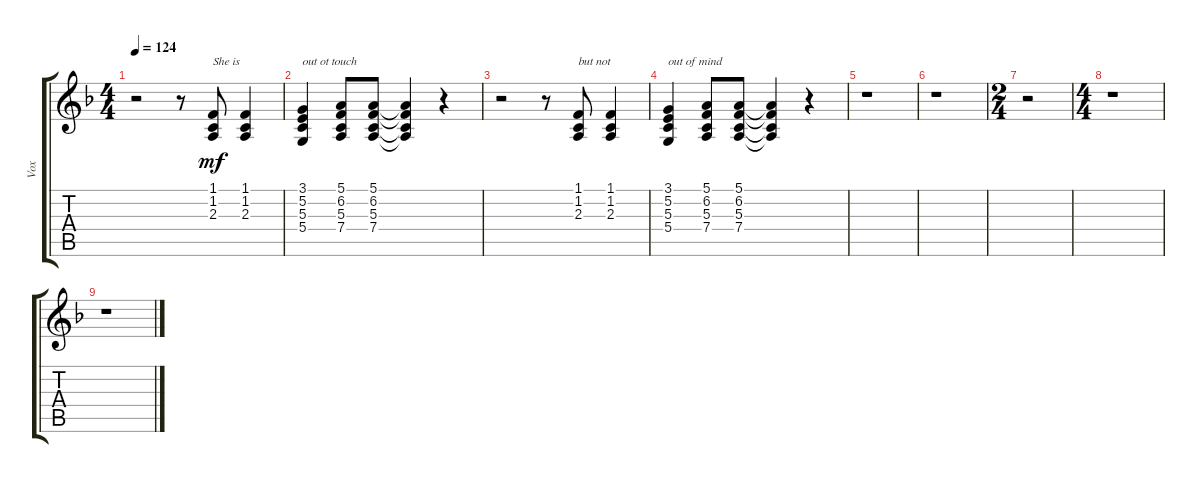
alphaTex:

\track ("Vox" "Vox") {instrument violin}
\staff {score tabs}
\tuning (E4 B3 G3 D3 A2 E2) {hide}
\ts (4 4)
\tempo 124
\clef g2
\ks dminor
r.2{dy f} r.8 (1.1 1.2 2.3).8{txt "She is" dy mf} (1.1 1.2 2.3).4 |
(3.1 5.2 5.3 5.4).4{txt "out ot touch"} (5.1 6.2 5.3 7.4).8 (5.1 6.2 5.3 7.4).8 (5.1{t} 6.2{t} 5.3{t} 7.4{t}).4 r.4 |
r.2 r.8 (1.1 1.2 2.3).8{txt "but not"} (1.1 1.2 2.3).4 |
(3.1 5.2 5.3 5.4).4{txt "out of mind"} (5.1 6.2 5.3 7.4).8 (5.1 6.2 5.3 7.4).8 (5.1{t} 6.2{t} 5.3{t} 7.4{t}).4 r.4 |
r.1 |
r.1 |
\ts (2 4)
r.2 |
\ts (4 4)
r.1 |
r.1
